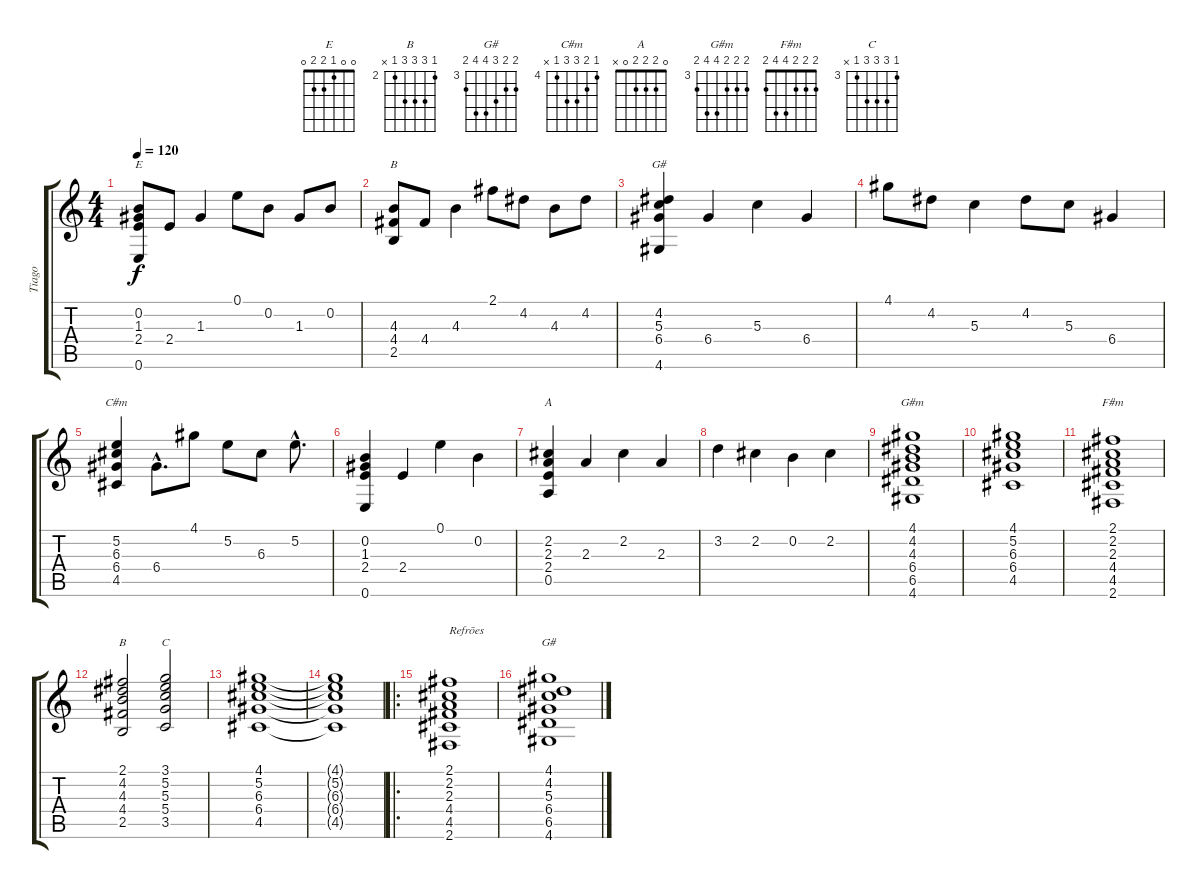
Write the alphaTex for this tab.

\track ("Tiago" "Tiago") {instrument overdrivenguitar}
\staff {score tabs}
\tuning (E4 B3 G3 D3 A2 E2) {hide}
\chord ("E" 0 0 1 2 2 0)
\chord ("B" 2 4 4 4 2 x)
\chord ("G#" 4 4 5 6 6 4) {firstfret 4}
\chord ("C#m" 4 5 6 6 4 x) {firstfret 4}
\chord ("A" 0 2 2 2 0 x)
\chord ("G#m" 4 4 4 6 6 4) {firstfret 3}
\chord ("F#m" 2 2 2 4 4 2)
\chord ("B" 2 4 4 4 2 x) {firstfret 2}
\chord ("C" 3 5 5 5 3 x) {firstfret 3}
\chord ("G#" 4 4 5 6 6 4) {firstfret 3}
\ts (4 4)
\tempo 120
\clef g2
\ks c
(0.2 1.3 2.4 0.6).8{ch "E" dy f} 2.4.8 1.3.4 0.1.8 0.2.8 1.3.8 0.2.8 |
(4.3 4.4 2.5).8{ch "B"} 4.4.8 4.3.4 2.1.8 4.2.8 4.3.8 4.2.8 |
(4.2 5.3 6.4 4.6).4{ch "G#"} 6.4.4 5.3.4 6.4.4 |
4.1.8 4.2.8 5.3.4 4.2.8 5.3.8 6.4.4 |
(5.2 6.3 6.4 4.5).4{ch "C#m"} 6.4{hac}.8{d} 4.1.8 5.2.8 6.3.8 5.2{hac}.8{d} |
(0.2 1.3 2.4 0.6).4 2.4.4 0.1.4 0.2.4 |
(2.2 2.3 2.4 0.5).4{ch "A"} 2.3.4 2.2.4 2.3.4 |
3.2.4 2.2.4 0.2.4 2.2.4 |
(4.1 4.2 4.3 6.4 6.5 4.6).1{ch "G#m"} |
(4.1 5.2 6.3 6.4 4.5).1 |
(2.1 2.2 2.3 4.4 4.5 2.6).1{ch "F#m"} |
(2.1 4.2 4.3 4.4 2.5).2{ch "B"} (3.1 5.2 5.3 5.4 3.5).2{ch "C"} |
(4.1 5.2 6.3 6.4 4.5).1 |
(4.1{t} 5.2{t} 6.3{t} 6.4{t} 4.5{t}).1 |
\ro
(2.1 2.2 2.3 4.4 4.5 2.6).1{txt "Refrões"} |
(4.1 4.2 5.3 6.4 6.5 4.6).1{ch "G#"}
